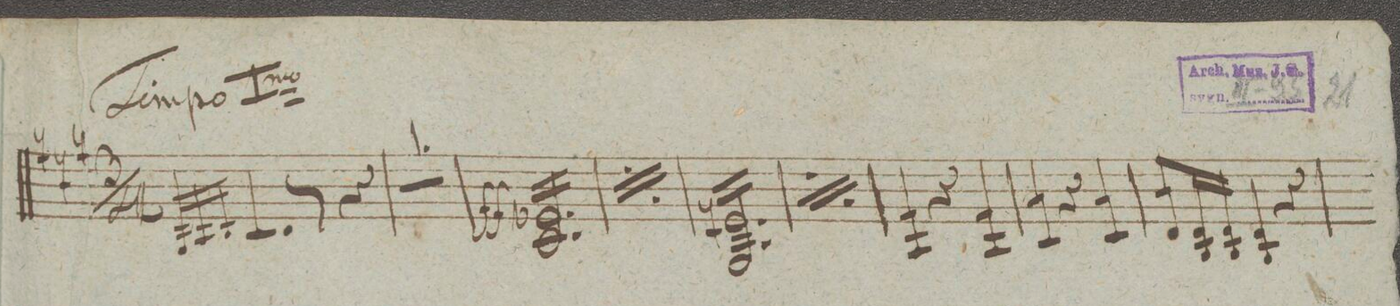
**kern	**dynam
*I"Violino 2do	*
*clefG2	*
*k[]	*
*M3/4	*
16qqG/LL	.
16qqA/	.
16qqB/JJ	.
4.c/	.
8r	.
4r	.
=67	=67
2.r	.
=68	=68
*tremolo	*
16e-XLL 16c/	ff
16e- 16c/	.
16e- 16c/	.
16e- 16c/	.
16e- 16c/	.
16e- 16c/	.
16e- 16c/	.
16e- 16c/	.
16e- 16c/	.
16e- 16c/	.
16e- 16c/	.
16e-JJ 16c/	.
=69	=69
*rep	*
16e-XLL 16c/	.
16e- 16c/	.
16e- 16c/	.
16e- 16c/	.
16e- 16c/	.
16e- 16c/	.
16e- 16c/	.
16e- 16c/	.
16e- 16c/	.
16e- 16c/	.
16e- 16c/	.
16e-JJ 16c/	.
*Xrep	*
=70	=70
16enLL 16G/	.
16e 16G/	.
16e 16G/	.
16e 16G/	.
16e 16G/	.
16e 16G/	.
16e 16G/	.
16e 16G/	.
16e 16G/	.
16e 16G/	.
16e 16G/	.
16eJJ 16G/	.
=71	=71
*rep	*
16eLL 16G/	.
16e 16G/	.
16e 16G/	.
16e 16G/	.
16e 16G/	.
16e 16G/	.
16e 16G/	.
16e 16G/	.
16e 16G/	.
16e 16G/	.
16e 16G/	.
16eJJ 16G/	.
*Xrep	*
*Xtremolo	*
=72	=72
4f 4A/	.
4r	.
4f 4A/	.
=73	=73
4a 4c/	.
4r	.
4a 4c/	.
=74	=74
8bL 8d/	.
16dL 16B/	.
16dJJ 16B/	.
4d 4B/	.
4r	.
=75	=75
*-	*-
